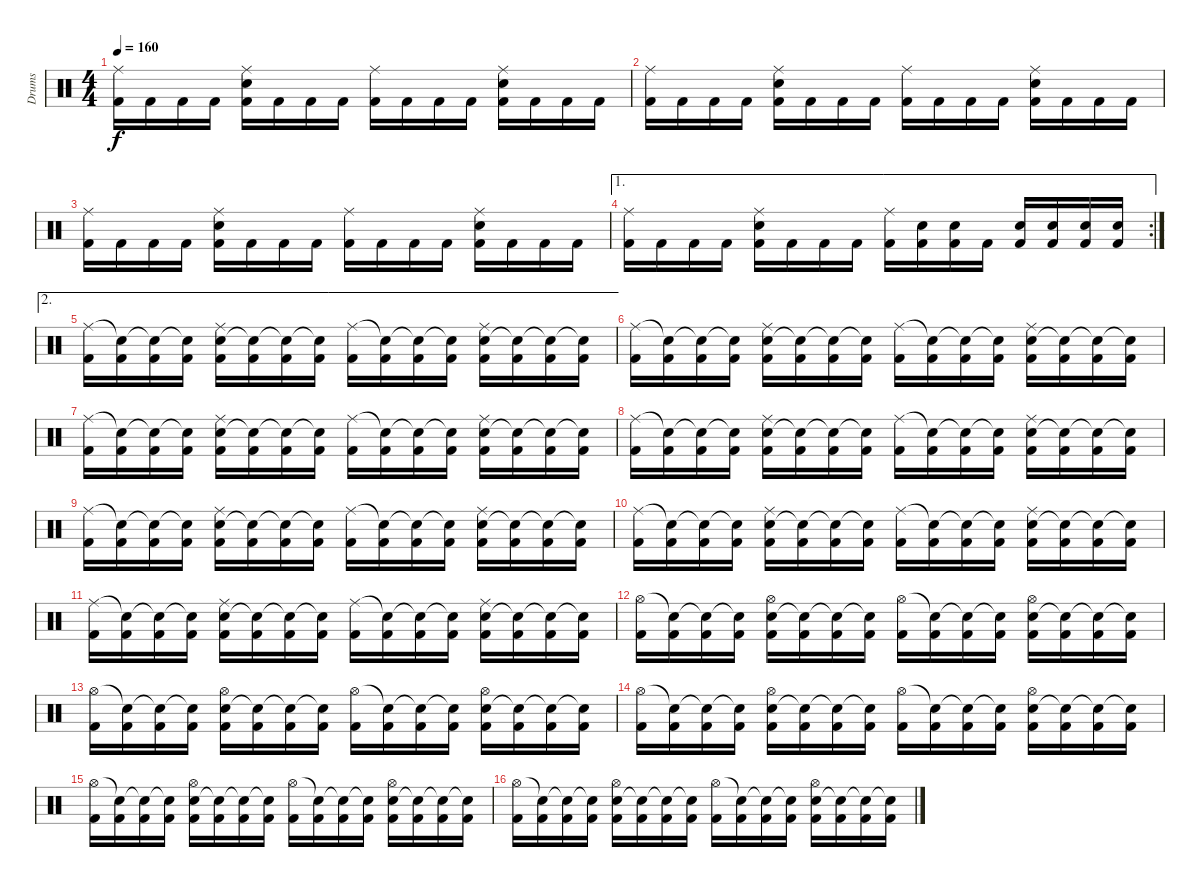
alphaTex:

\track ("Drums" "Drums") {instrument percussion}
\staff {score}
\articulation defaults
\ts (4 4)
\tempo 160
\clef neutral
\ks c
("Ride (middle)" "Kick (hit) 2").16{dy f} "Kick (hit) 2".16 "Kick (hit) 2".16 "Kick (hit) 2".16 ("Electric Snare (hit)" "Ride (middle)" "Kick (hit) 2").16 "Kick (hit) 2".16 "Kick (hit) 2".16 "Kick (hit) 2".16 ("Ride (middle)" "Kick (hit) 2").16 "Kick (hit) 2".16 "Kick (hit) 2".16 "Kick (hit) 2".16 ("Electric Snare (hit)" "Ride (middle)" "Kick (hit) 2").16 "Kick (hit) 2".16 "Kick (hit) 2".16 "Kick (hit) 2".16 |
("Ride (middle)" "Kick (hit) 2").16 "Kick (hit) 2".16 "Kick (hit) 2".16 "Kick (hit) 2".16 ("Electric Snare (hit)" "Ride (middle)" "Kick (hit) 2").16 "Kick (hit) 2".16 "Kick (hit) 2".16 "Kick (hit) 2".16 ("Ride (middle)" "Kick (hit) 2").16 "Kick (hit) 2".16 "Kick (hit) 2".16 "Kick (hit) 2".16 ("Electric Snare (hit)" "Ride (middle)" "Kick (hit) 2").16 "Kick (hit) 2".16 "Kick (hit) 2".16 "Kick (hit) 2".16 |
("Ride (middle)" "Kick (hit) 2").16 "Kick (hit) 2".16 "Kick (hit) 2".16 "Kick (hit) 2".16 ("Electric Snare (hit)" "Ride (middle)" "Kick (hit) 2").16 "Kick (hit) 2".16 "Kick (hit) 2".16 "Kick (hit) 2".16 ("Ride (middle)" "Kick (hit) 2").16 "Kick (hit) 2".16 "Kick (hit) 2".16 "Kick (hit) 2".16 ("Electric Snare (hit)" "Ride (middle)" "Kick (hit) 2").16 "Kick (hit) 2".16 "Kick (hit) 2".16 "Kick (hit) 2".16 |
\ae 1
\rc 2
("Ride (middle)" "Kick (hit) 2").16 "Kick (hit) 2".16 "Kick (hit) 2".16 "Kick (hit) 2".16 ("Electric Snare (hit)" "Ride (middle)" "Kick (hit) 2").16 "Kick (hit) 2".16 "Kick (hit) 2".16 "Kick (hit) 2".16 ("Ride (middle)" "Kick (hit) 2").16 ("Snare (hit) 2" "Kick (hit) 2").16 ("Snare (hit) 2" "Kick (hit) 2").16 "Kick (hit) 2".16 ("Snare (hit) 2" "Kick (hit) 2").16 ("Snare (hit) 2" "Kick (hit) 2").16 ("Snare (hit) 2" "Kick (hit) 2").16 ("Snare (hit) 2" "Kick (hit) 2").16 |
\ae 2
("Ride (middle)" "Kick (hit) 2").16 ("Snare (hit)"{t} "Kick (hit) 2").16 ("Snare (hit)"{t} "Kick (hit) 2").16 ("Snare (hit)"{t} "Kick (hit) 2").16 ("Electric Snare (hit)" "Ride (middle)" "Kick (hit) 2").16 ("Snare (hit)"{t} "Kick (hit) 2").16 ("Snare (hit)"{t} "Kick (hit) 2").16 ("Snare (hit)"{t} "Kick (hit) 2").16 ("Ride (middle)" "Kick (hit) 2").16 ("Snare (hit)"{t} "Kick (hit) 2").16 ("Snare (hit)"{t} "Kick (hit) 2").16 ("Snare (hit)"{t} "Kick (hit) 2").16 ("Electric Snare (hit)" "Ride (middle)" "Kick (hit) 2").16 ("Snare (hit)"{t} "Kick (hit) 2").16 ("Snare (hit)"{t} "Kick (hit) 2").16 ("Snare (hit)"{t} "Kick (hit) 2").16 |
("Ride (middle)" "Kick (hit) 2").16 ("Snare (hit)"{t} "Kick (hit) 2").16 ("Snare (hit)"{t} "Kick (hit) 2").16 ("Snare (hit)"{t} "Kick (hit) 2").16 ("Electric Snare (hit)" "Ride (middle)" "Kick (hit) 2").16 ("Snare (hit)"{t} "Kick (hit) 2").16 ("Snare (hit)"{t} "Kick (hit) 2").16 ("Snare (hit)"{t} "Kick (hit) 2").16 ("Ride (middle)" "Kick (hit) 2").16 ("Snare (hit)"{t} "Kick (hit) 2").16 ("Snare (hit)"{t} "Kick (hit) 2").16 ("Snare (hit)"{t} "Kick (hit) 2").16 ("Electric Snare (hit)" "Ride (middle)" "Kick (hit) 2").16 ("Snare (hit)"{t} "Kick (hit) 2").16 ("Snare (hit)"{t} "Kick (hit) 2").16 ("Snare (hit)"{t} "Kick (hit) 2").16 |
("Ride (middle)" "Kick (hit) 2").16 ("Snare (hit)"{t} "Kick (hit) 2").16 ("Snare (hit)"{t} "Kick (hit) 2").16 ("Snare (hit)"{t} "Kick (hit) 2").16 ("Electric Snare (hit)" "Ride (middle)" "Kick (hit) 2").16 ("Snare (hit)"{t} "Kick (hit) 2").16 ("Snare (hit)"{t} "Kick (hit) 2").16 ("Snare (hit)"{t} "Kick (hit) 2").16 ("Ride (middle)" "Kick (hit) 2").16 ("Snare (hit)"{t} "Kick (hit) 2").16 ("Snare (hit)"{t} "Kick (hit) 2").16 ("Snare (hit)"{t} "Kick (hit) 2").16 ("Electric Snare (hit)" "Ride (middle)" "Kick (hit) 2").16 ("Snare (hit)"{t} "Kick (hit) 2").16 ("Snare (hit)"{t} "Kick (hit) 2").16 ("Snare (hit)"{t} "Kick (hit) 2").16 |
("Ride (middle)" "Kick (hit) 2").16 ("Snare (hit)"{t} "Kick (hit) 2").16 ("Snare (hit)"{t} "Kick (hit) 2").16 ("Snare (hit)"{t} "Kick (hit) 2").16 ("Electric Snare (hit)" "Ride (middle)" "Kick (hit) 2").16 ("Snare (hit)"{t} "Kick (hit) 2").16 ("Snare (hit)"{t} "Kick (hit) 2").16 ("Snare (hit)"{t} "Kick (hit) 2").16 ("Ride (middle)" "Kick (hit) 2").16 ("Snare (hit)"{t} "Kick (hit) 2").16 ("Snare (hit)"{t} "Kick (hit) 2").16 ("Snare (hit)"{t} "Kick (hit) 2").16 ("Electric Snare (hit)" "Ride (middle)" "Kick (hit) 2").16 ("Snare (hit)"{t} "Kick (hit) 2").16 ("Snare (hit)"{t} "Kick (hit) 2").16 ("Snare (hit)"{t} "Kick (hit) 2").16 |
("Ride (middle)" "Kick (hit) 2").16 ("Snare (hit)"{t} "Kick (hit) 2").16 ("Snare (hit)"{t} "Kick (hit) 2").16 ("Snare (hit)"{t} "Kick (hit) 2").16 ("Electric Snare (hit)" "Ride (middle)" "Kick (hit) 2").16 ("Snare (hit)"{t} "Kick (hit) 2").16 ("Snare (hit)"{t} "Kick (hit) 2").16 ("Snare (hit)"{t} "Kick (hit) 2").16 ("Ride (middle)" "Kick (hit) 2").16 ("Snare (hit)"{t} "Kick (hit) 2").16 ("Snare (hit)"{t} "Kick (hit) 2").16 ("Snare (hit)"{t} "Kick (hit) 2").16 ("Electric Snare (hit)" "Ride (middle)" "Kick (hit) 2").16 ("Snare (hit)"{t} "Kick (hit) 2").16 ("Snare (hit)"{t} "Kick (hit) 2").16 ("Snare (hit)"{t} "Kick (hit) 2").16 |
("Ride (middle)" "Kick (hit) 2").16 ("Snare (hit)"{t} "Kick (hit) 2").16 ("Snare (hit)"{t} "Kick (hit) 2").16 ("Snare (hit)"{t} "Kick (hit) 2").16 ("Electric Snare (hit)" "Ride (middle)" "Kick (hit) 2").16 ("Snare (hit)"{t} "Kick (hit) 2").16 ("Snare (hit)"{t} "Kick (hit) 2").16 ("Snare (hit)"{t} "Kick (hit) 2").16 ("Ride (middle)" "Kick (hit) 2").16 ("Snare (hit)"{t} "Kick (hit) 2").16 ("Snare (hit)"{t} "Kick (hit) 2").16 ("Snare (hit)"{t} "Kick (hit) 2").16 ("Electric Snare (hit)" "Ride (middle)" "Kick (hit) 2").16 ("Snare (hit)"{t} "Kick (hit) 2").16 ("Snare (hit)"{t} "Kick (hit) 2").16 ("Snare (hit)"{t} "Kick (hit) 2").16 |
("Ride (middle)" "Kick (hit) 2").16 ("Snare (hit)"{t} "Kick (hit) 2").16 ("Snare (hit)"{t} "Kick (hit) 2").16 ("Snare (hit)"{t} "Kick (hit) 2").16 ("Electric Snare (hit)" "Ride (middle)" "Kick (hit) 2").16 ("Snare (hit)"{t} "Kick (hit) 2").16 ("Snare (hit)"{t} "Kick (hit) 2").16 ("Snare (hit)"{t} "Kick (hit) 2").16 ("Ride (middle)" "Kick (hit) 2").16 ("Snare (hit)"{t} "Kick (hit) 2").16 ("Snare (hit)"{t} "Kick (hit) 2").16 ("Snare (hit)"{t} "Kick (hit) 2").16 ("Electric Snare (hit)" "Ride (middle)" "Kick (hit) 2").16 ("Snare (hit)"{t} "Kick (hit) 2").16 ("Snare (hit)"{t} "Kick (hit) 2").16 ("Snare (hit)"{t} "Kick (hit) 2").16 |
("Hi-Hat (open)" "Kick (hit) 2").16 ("Snare (hit)"{t} "Kick (hit) 2").16 ("Snare (hit)"{t} "Kick (hit) 2").16 ("Snare (hit)"{t} "Kick (hit) 2").16 ("Electric Snare (hit)" "Hi-Hat (open)" "Kick (hit) 2").16 ("Snare (hit)"{t} "Kick (hit) 2").16 ("Snare (hit)"{t} "Kick (hit) 2").16 ("Snare (hit)"{t} "Kick (hit) 2").16 ("Hi-Hat (open)" "Kick (hit) 2").16 ("Snare (hit)"{t} "Kick (hit) 2").16 ("Snare (hit)"{t} "Kick (hit) 2").16 ("Snare (hit)"{t} "Kick (hit) 2").16 ("Electric Snare (hit)" "Hi-Hat (open)" "Kick (hit) 2").16 ("Snare (hit)"{t} "Kick (hit) 2").16 ("Snare (hit)"{t} "Kick (hit) 2").16 ("Snare (hit)"{t} "Kick (hit) 2").16 |
("Hi-Hat (open)" "Kick (hit) 2").16 ("Snare (hit)"{t} "Kick (hit) 2").16 ("Snare (hit)"{t} "Kick (hit) 2").16 ("Snare (hit)"{t} "Kick (hit) 2").16 ("Electric Snare (hit)" "Hi-Hat (open)" "Kick (hit) 2").16 ("Snare (hit)"{t} "Kick (hit) 2").16 ("Snare (hit)"{t} "Kick (hit) 2").16 ("Snare (hit)"{t} "Kick (hit) 2").16 ("Hi-Hat (open)" "Kick (hit) 2").16 ("Snare (hit)"{t} "Kick (hit) 2").16 ("Snare (hit)"{t} "Kick (hit) 2").16 ("Snare (hit)"{t} "Kick (hit) 2").16 ("Electric Snare (hit)" "Hi-Hat (open)" "Kick (hit) 2").16 ("Snare (hit)"{t} "Kick (hit) 2").16 ("Snare (hit)"{t} "Kick (hit) 2").16 ("Snare (hit)"{t} "Kick (hit) 2").16 |
("Hi-Hat (open)" "Kick (hit) 2").16 ("Snare (hit)"{t} "Kick (hit) 2").16 ("Snare (hit)"{t} "Kick (hit) 2").16 ("Snare (hit)"{t} "Kick (hit) 2").16 ("Electric Snare (hit)" "Hi-Hat (open)" "Kick (hit) 2").16 ("Snare (hit)"{t} "Kick (hit) 2").16 ("Snare (hit)"{t} "Kick (hit) 2").16 ("Snare (hit)"{t} "Kick (hit) 2").16 ("Hi-Hat (open)" "Kick (hit) 2").16 ("Snare (hit)"{t} "Kick (hit) 2").16 ("Snare (hit)"{t} "Kick (hit) 2").16 ("Snare (hit)"{t} "Kick (hit) 2").16 ("Electric Snare (hit)" "Hi-Hat (open)" "Kick (hit) 2").16 ("Snare (hit)"{t} "Kick (hit) 2").16 ("Snare (hit)"{t} "Kick (hit) 2").16 ("Snare (hit)"{t} "Kick (hit) 2").16 |
("Hi-Hat (open)" "Kick (hit) 2").16 ("Snare (hit)"{t} "Kick (hit) 2").16 ("Snare (hit)"{t} "Kick (hit) 2").16 ("Snare (hit)"{t} "Kick (hit) 2").16 ("Electric Snare (hit)" "Hi-Hat (open)" "Kick (hit) 2").16 ("Snare (hit)"{t} "Kick (hit) 2").16 ("Snare (hit)"{t} "Kick (hit) 2").16 ("Snare (hit)"{t} "Kick (hit) 2").16 ("Hi-Hat (open)" "Kick (hit) 2").16 ("Snare (hit)"{t} "Kick (hit) 2").16 ("Snare (hit)"{t} "Kick (hit) 2").16 ("Snare (hit)"{t} "Kick (hit) 2").16 ("Electric Snare (hit)" "Hi-Hat (open)" "Kick (hit) 2").16 ("Snare (hit)"{t} "Kick (hit) 2").16 ("Snare (hit)"{t} "Kick (hit) 2").16 ("Snare (hit)"{t} "Kick (hit) 2").16 |
("Hi-Hat (open)" "Kick (hit) 2").16 ("Snare (hit)"{t} "Kick (hit) 2").16 ("Snare (hit)"{t} "Kick (hit) 2").16 ("Snare (hit)"{t} "Kick (hit) 2").16 ("Electric Snare (hit)" "Hi-Hat (open)" "Kick (hit) 2").16 ("Snare (hit)"{t} "Kick (hit) 2").16 ("Snare (hit)"{t} "Kick (hit) 2").16 ("Snare (hit)"{t} "Kick (hit) 2").16 ("Hi-Hat (open)" "Kick (hit) 2").16 ("Snare (hit)"{t} "Kick (hit) 2").16 ("Snare (hit)"{t} "Kick (hit) 2").16 ("Snare (hit)"{t} "Kick (hit) 2").16 ("Electric Snare (hit)" "Hi-Hat (open)" "Kick (hit) 2").16 ("Snare (hit)"{t} "Kick (hit) 2").16 ("Snare (hit)"{t} "Kick (hit) 2").16 ("Snare (hit)"{t} "Kick (hit) 2").16
